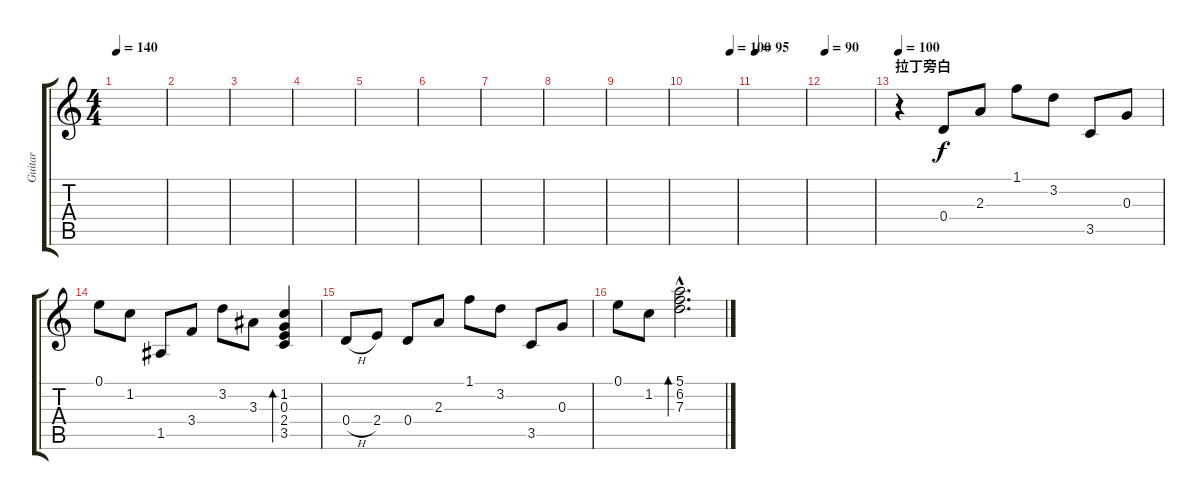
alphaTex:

\track ("Guitar" "Guitar") {instrument electricguitarclean}
\staff {score tabs}
\tuning (E4 B3 G3 D3 A2 E2) {hide}
\ts (4 4)
\tempo 140
\clef g2
\ks c
|
|
|
|
|
|
|
|
|
\tempo (100 0.875)
|
\tempo 95
|
\tempo 90
|
\section ("" "拉丁旁白")
\tempo 100
r.4{volume 10} 0.4.8 2.3.8 1.1.8 3.2.8 3.5.8 0.3.8 |
0.1.8 1.2.8 1.5.8 3.4.8 3.2.8 3.3.8 (1.2 0.3 2.4 3.5).4{bd 480} |
0.4{h}.8 2.4.8 0.4.8 2.3.8 1.1.8 3.2.8 3.5.8 0.3.8 |
0.1.8 1.2.8 (5.1{hac} 6.2{hac} 7.3{hac}).2{d bd 480}
